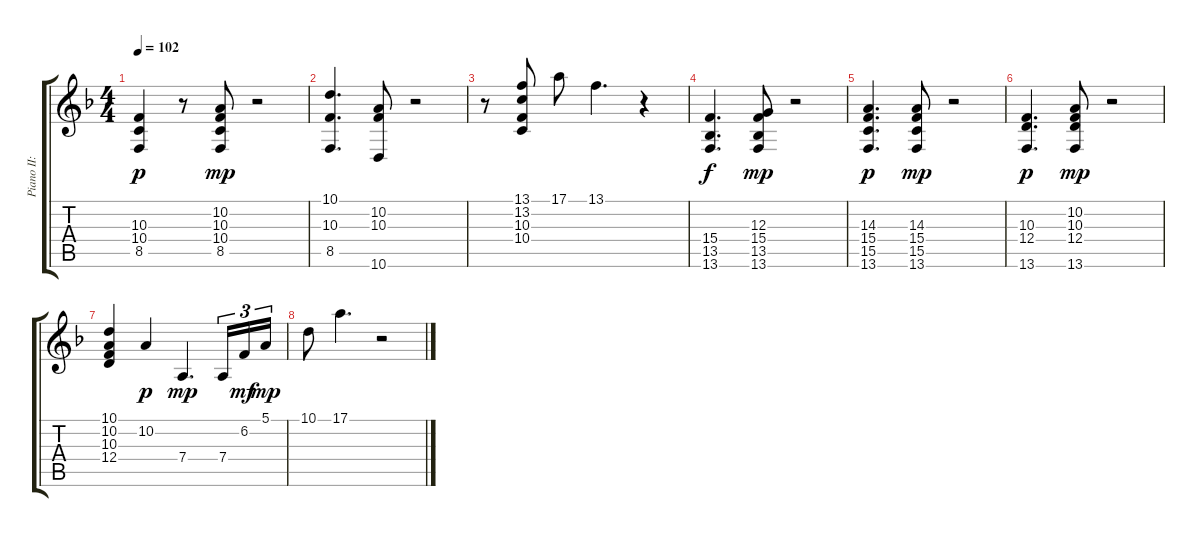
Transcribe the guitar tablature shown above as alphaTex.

\track ("Piano II:" "Piano II:") {instrument electricpiano1}
\staff {score tabs}
\tuning (E4 B3 G3 D3 A2 E2) {hide}
\ts (4 4)
\tempo 102
\clef g2
\ks f
(10.3 10.4 8.5).4{dy p} r.8 (10.2 10.3 10.4 8.5).8{dy mp} r.2 |
(10.1 10.3 8.5).4{d} (10.2 10.3 10.6).8 r.2 |
r.8 (13.1 13.2 10.3 10.4).8 17.1.8 13.1.4{d} r.4 |
(15.4 13.5 13.6).4{d dy f} (12.3 15.4 13.5 13.6).8{dy mp} r.2 |
(14.3 15.4 15.5 13.6).4{d dy p} (14.3 15.4 15.5 13.6).8{dy mp} r.2 |
(10.3 12.4 13.6).4{d dy p} (10.2 10.3 12.4 13.6).8{dy mp} r.2 |
(10.1 10.2 10.3 12.4).4 10.2.4{dy p} 7.4.4{d dy mp} 7.4.16{tu (3 2)} 6.2.16{tu (3 2) dy mf} 5.1.16{tu (3 2) dy mp} |
10.1.8 17.1.4{d} r.2
